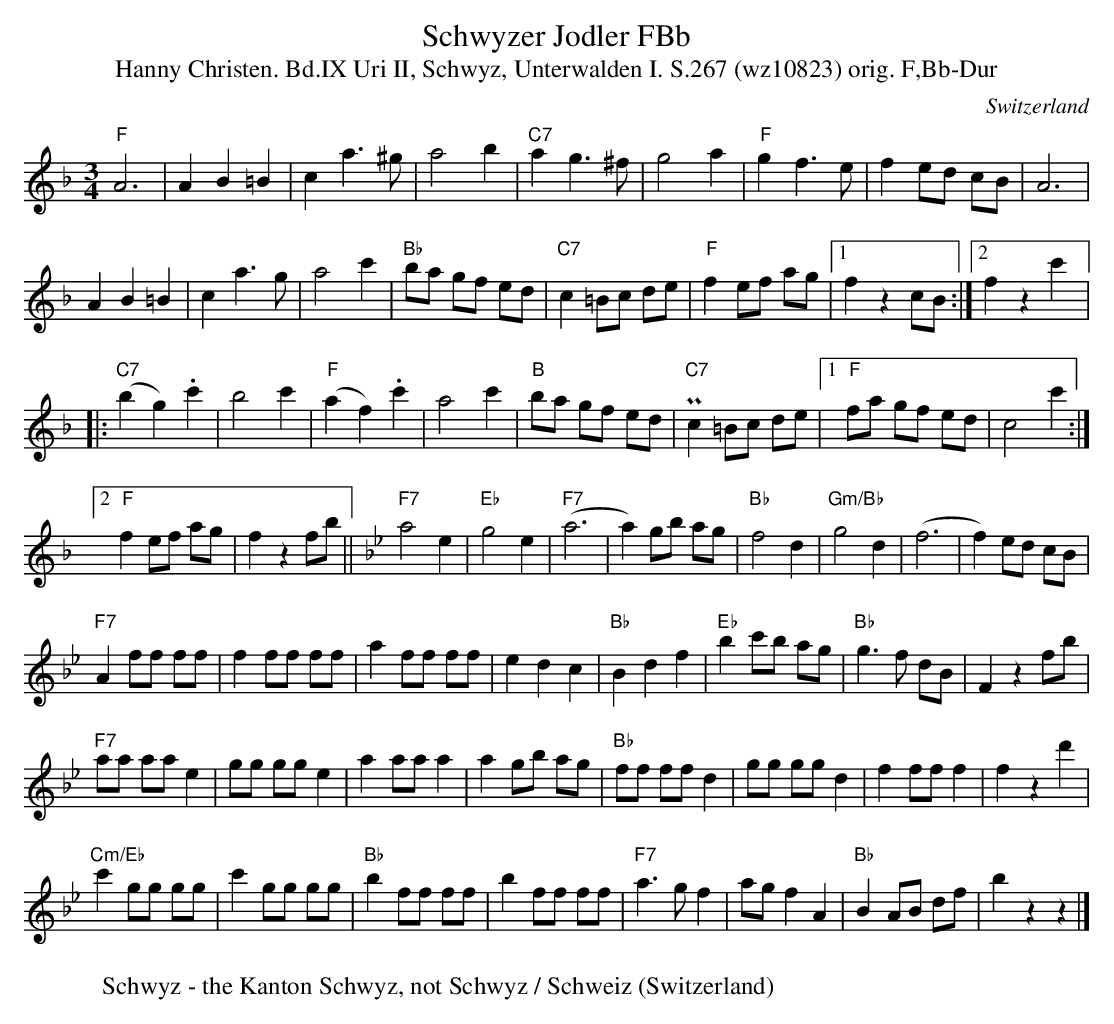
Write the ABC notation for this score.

X:1
T: Schwyzer Jodler FBb
T:Hanny Christen. Bd.IX Uri II, Schwyz, Unterwalden I. S.267 (wz10823) orig. F,Bb-Dur
M:3/4
L:1/4
O:Switzerland
K:F major
"F"A3 | AB=B | c a>^g | a2 b | "C7"a g>^f | g2 a | "F"g f>e | f e/d/ c/B/ |  A3 |
A B =B | c a>g | a2 c' | "Bb"b/a/ g/f/ e/d/ | "C7"c =B/c/ d/e/ | "F"f e/f/ a/g/ |1 f z c/B/ :|2 f z c' |:
"C7"(bg) .c' | b2 c' | ("F"af) .c' | a2 c' | "B"b/a/ g/f/ e/d/ | "C7"Pc =B/c/ d/e/ |1 "F"f/a/ g/f/ e/d/ | c2 c' :|2
"F"f e/f/ a/g/ | f z f/b/ || [K:Bb] "F7"a2 e | "Eb"g2 e | "F7"(a3 | a) g/b/ a/g/ | "Bb"f2 d | "Gm/Bb"g2 d | (f3 | f) e/d/ c/B/ |
"F7"A f/f/ f/f/ | f f/f/ f/f/ | a f/f/ f/f/ | edc | "Bb"Bdf | "Eb"b c'/b/ a/g/ | "Bb"g>f d/B/ | F z f/b/ |
"F7"a/a/ a/a/ e | g/g/ g/g/ e | a a/a/ a | a g/b/ a/g/ | "Bb"f/f/ f/f/ d | g/g/ g/g/ d | f f/f/ f | f z d' |
"Cm/Eb"c' g/g/ g/g/ | c' g/g/ g/g/ | "Bb"b f/f/ f/f/ | b f/f/ f/f/ | "F7"a>g f | a/g/ f A | "Bb"B A/B/ d/f/ | b zz |]
W: Schwyz - the Kanton Schwyz, not Schwyz / Schweiz (Switzerland)
